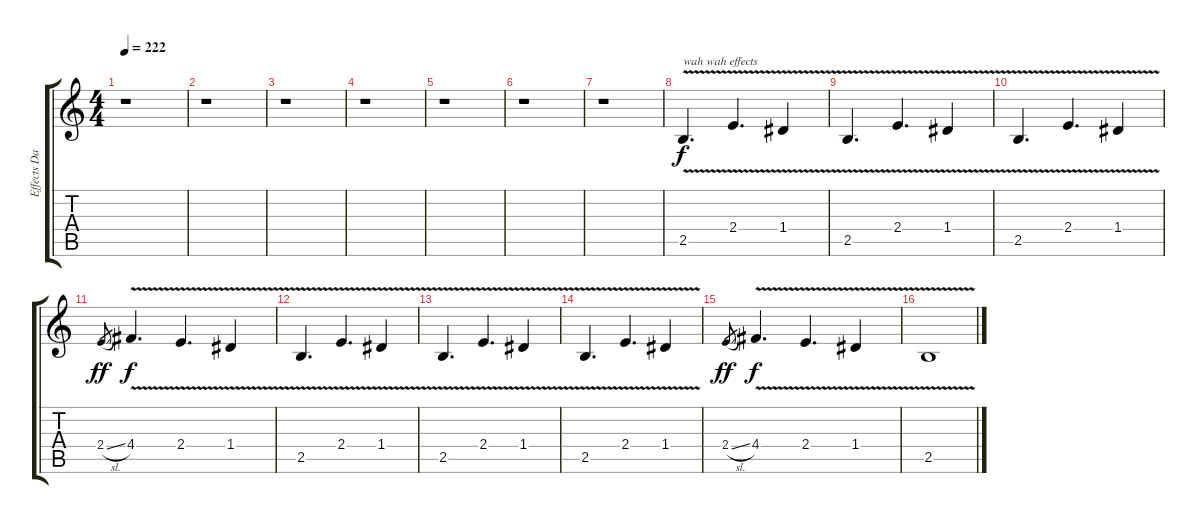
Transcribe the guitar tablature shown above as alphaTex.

\track ("Effects Dave \"Brownsound\" Baksh " "Effects Da") {instrument distortionguitar}
\staff {score tabs}
\tuning (E4 B3 G3 D3 A2 E2) {hide}
\ts (4 4)
\tempo 222
\clef g2
\ks c
r.1{dy f} |
r.1 |
r.1 |
r.1 |
r.1 |
r.1 |
r.1 |
2.5{v}.4{d txt "wah wah effects" volume 16} 2.4{v}.4{d} 1.4{v}.4 |
2.5{v}.4{d} 2.4{v}.4{d} 1.4{v}.4 |
2.5{v}.4{d} 2.4{v}.4{d} 1.4{v}.4 |
2.4{sl}.8{gr dy ff} 4.4{v}.4{d dy f} 2.4{v}.4{d} 1.4{v}.4 |
2.5{v}.4{d volume 16} 2.4{v}.4{d} 1.4{v}.4 |
2.5{v}.4{d} 2.4{v}.4{d} 1.4{v}.4 |
2.5{v}.4{d} 2.4{v}.4{d} 1.4{v}.4 |
2.4{sl}.8{gr dy ff} 4.4{v}.4{d dy f} 2.4{v}.4{d} 1.4{v}.4 |
2.5{v}.1{volume 0}
